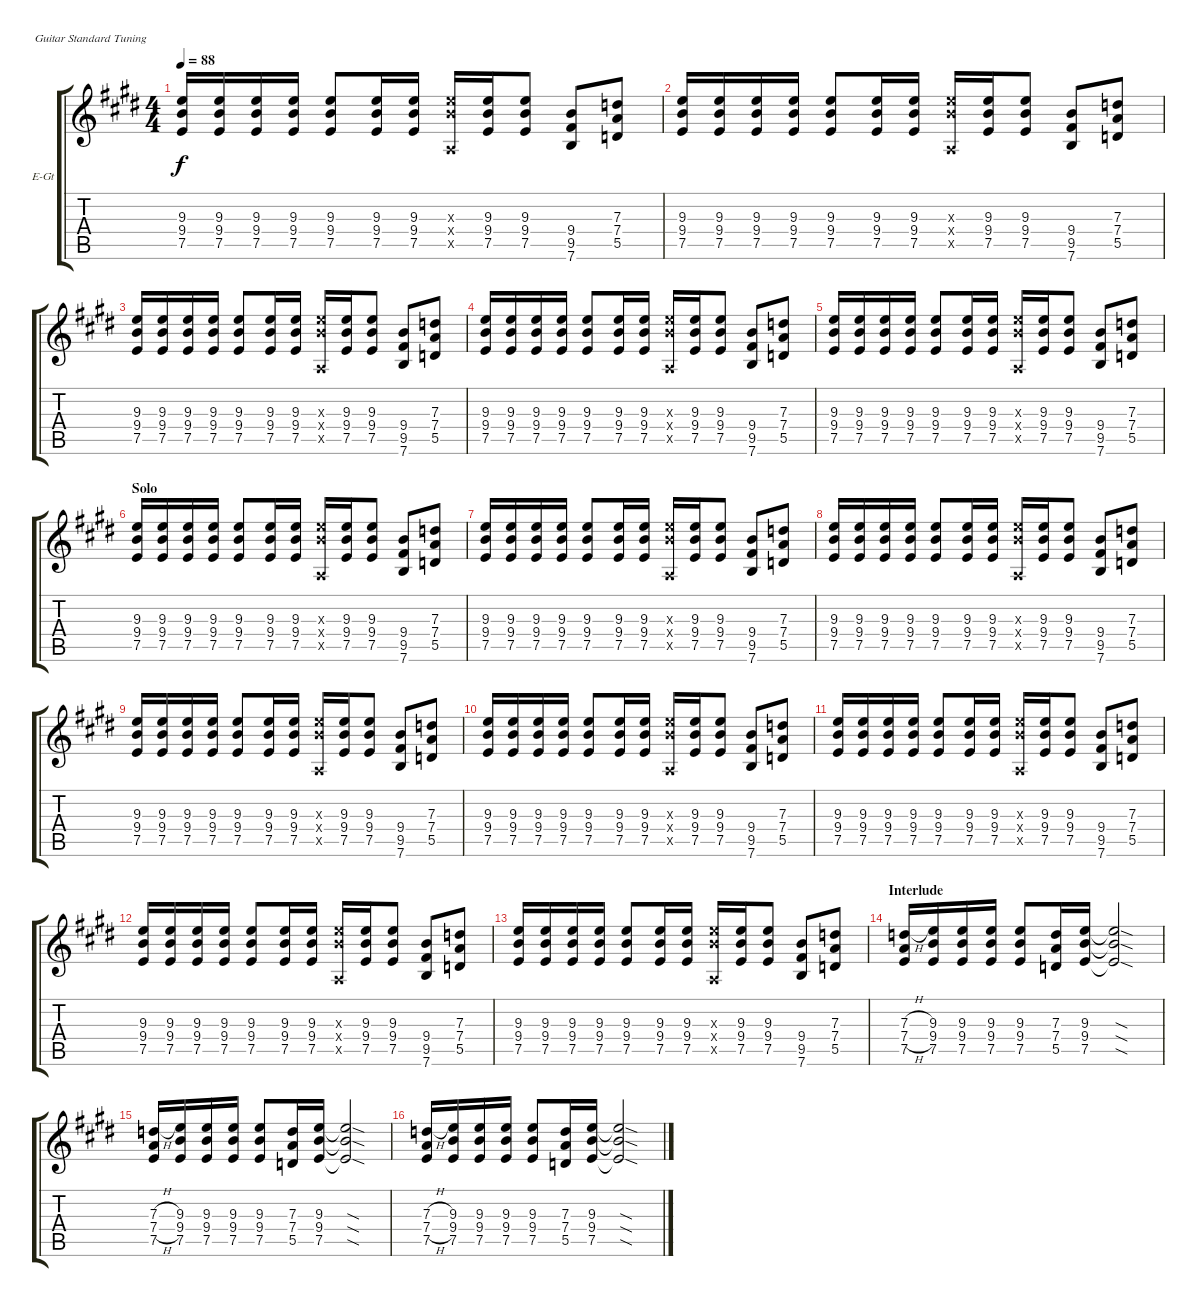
\defaultSystemsLayout 4
\bracketExtendMode groupsimilarinstruments
\firstSystemTrackNameOrientation horizontal
\otherSystemsTrackNameOrientation horizontal
\track ("Electric Guitar" "E-Gt") {instrument distortionguitar}
\staff {score tabs}
\tuning (E4 B3 G3 D3 A2 E2)
\ts (4 4)
\tempo 88
\clef g2
\ks e
(7.5 9.4 9.3).16{dy f} (9.3 9.4 7.5).16 (7.5 9.4 9.3).16 (7.5 9.4 9.3).16 (7.5 9.4 9.3).8 (7.5 9.4 9.3).16 (9.3 9.4 7.5).16 (9.4{x} 9.3{x} 0.5{x}).16 (7.5 9.4 9.3).16 (7.5 9.4 9.3).8 (7.6 9.5 9.4).8 (5.5 7.4 7.3).8 |
(7.5 9.4 9.3).16 (9.3 9.4 7.5).16 (7.5 9.4 9.3).16 (7.5 9.4 9.3).16 (7.5 9.4 9.3).8 (7.5 9.4 9.3).16 (9.3 9.4 7.5).16 (9.4{x} 9.3{x} 0.5{x}).16 (7.5 9.4 9.3).16 (7.5 9.4 9.3).8 (7.6 9.5 9.4).8 (5.5 7.4 7.3).8 |
(7.5 9.4 9.3).16 (9.3 9.4 7.5).16 (7.5 9.4 9.3).16 (7.5 9.4 9.3).16 (7.5 9.4 9.3).8 (7.5 9.4 9.3).16 (9.3 9.4 7.5).16 (9.4{x} 9.3{x} 0.5{x}).16 (7.5 9.4 9.3).16 (7.5 9.4 9.3).8 (7.6 9.5 9.4).8 (5.5 7.4 7.3).8 |
(7.5 9.4 9.3).16 (9.3 9.4 7.5).16 (7.5 9.4 9.3).16 (7.5 9.4 9.3).16 (7.5 9.4 9.3).8 (7.5 9.4 9.3).16 (9.3 9.4 7.5).16 (9.4{x} 9.3{x} 0.5{x}).16 (7.5 9.4 9.3).16 (7.5 9.4 9.3).8 (7.6 9.5 9.4).8 (5.5 7.4 7.3).8 |
(7.5 9.4 9.3).16 (9.3 9.4 7.5).16 (7.5 9.4 9.3).16 (7.5 9.4 9.3).16 (7.5 9.4 9.3).8 (7.5 9.4 9.3).16 (9.3 9.4 7.5).16 (9.4{x} 9.3{x} 0.5{x}).16 (7.5 9.4 9.3).16 (7.5 9.4 9.3).8 (7.6 9.5 9.4).8 (5.5 7.4 7.3).8 |
\section ("" "Solo")
(7.5 9.4 9.3).16 (9.3 9.4 7.5).16 (7.5 9.4 9.3).16 (7.5 9.4 9.3).16 (7.5 9.4 9.3).8 (7.5 9.4 9.3).16 (9.3 9.4 7.5).16 (9.4{x} 9.3{x} 0.5{x}).16 (7.5 9.4 9.3).16 (7.5 9.4 9.3).8 (7.6 9.5 9.4).8 (5.5 7.4 7.3).8 |
(7.5 9.4 9.3).16 (9.3 9.4 7.5).16 (7.5 9.4 9.3).16 (7.5 9.4 9.3).16 (7.5 9.4 9.3).8 (7.5 9.4 9.3).16 (9.3 9.4 7.5).16 (9.4{x} 9.3{x} 0.5{x}).16 (7.5 9.4 9.3).16 (7.5 9.4 9.3).8 (7.6 9.5 9.4).8 (5.5 7.4 7.3).8 |
(7.5 9.4 9.3).16 (9.3 9.4 7.5).16 (7.5 9.4 9.3).16 (7.5 9.4 9.3).16 (7.5 9.4 9.3).8 (7.5 9.4 9.3).16 (9.3 9.4 7.5).16 (9.4{x} 9.3{x} 0.5{x}).16 (7.5 9.4 9.3).16 (7.5 9.4 9.3).8 (7.6 9.5 9.4).8 (5.5 7.4 7.3).8 |
(7.5 9.4 9.3).16 (9.3 9.4 7.5).16 (7.5 9.4 9.3).16 (7.5 9.4 9.3).16 (7.5 9.4 9.3).8 (7.5 9.4 9.3).16 (9.3 9.4 7.5).16 (9.4{x} 9.3{x} 0.5{x}).16 (7.5 9.4 9.3).16 (7.5 9.4 9.3).8 (7.6 9.5 9.4).8 (5.5 7.4 7.3).8 |
(7.5 9.4 9.3).16 (9.3 9.4 7.5).16 (7.5 9.4 9.3).16 (7.5 9.4 9.3).16 (7.5 9.4 9.3).8 (7.5 9.4 9.3).16 (9.3 9.4 7.5).16 (9.4{x} 9.3{x} 0.5{x}).16 (7.5 9.4 9.3).16 (7.5 9.4 9.3).8 (7.6 9.5 9.4).8 (5.5 7.4 7.3).8 |
(7.5 9.4 9.3).16 (9.3 9.4 7.5).16 (7.5 9.4 9.3).16 (7.5 9.4 9.3).16 (7.5 9.4 9.3).8 (7.5 9.4 9.3).16 (9.3 9.4 7.5).16 (9.4{x} 9.3{x} 0.5{x}).16 (7.5 9.4 9.3).16 (7.5 9.4 9.3).8 (7.6 9.5 9.4).8 (5.5 7.4 7.3).8 |
(7.5 9.4 9.3).16 (9.3 9.4 7.5).16 (7.5 9.4 9.3).16 (7.5 9.4 9.3).16 (7.5 9.4 9.3).8 (7.5 9.4 9.3).16 (9.3 9.4 7.5).16 (9.4{x} 9.3{x} 0.5{x}).16 (7.5 9.4 9.3).16 (7.5 9.4 9.3).8 (7.6 9.5 9.4).8 (5.5 7.4 7.3).8 |
(7.5 9.4 9.3).16 (9.3 9.4 7.5).16 (7.5 9.4 9.3).16 (7.5 9.4 9.3).16 (7.5 9.4 9.3).8 (7.5 9.4 9.3).16 (9.3 9.4 7.5).16 (9.4{x} 9.3{x} 0.5{x}).16 (7.5 9.4 9.3).16 (7.5 9.4 9.3).8 (7.6 9.5 9.4).8 (5.5 7.4 7.3).8 |
\section ("" "Interlude")
(7.5 7.4{h} 7.3{h}).16 (7.5 9.4 9.3).16 (9.3 9.4 7.5).16 (7.5 9.4 9.3).16 (7.5 9.4 9.3).8 (5.5 7.4 7.3).16 (7.5 9.4 9.3).16 (9.3{sod t} 9.4{sod t} 7.5{sod t}).2 |
(7.5 7.4{h} 7.3{h}).16 (7.5 9.4 9.3).16 (9.3 9.4 7.5).16 (7.5 9.4 9.3).16 (7.5 9.4 9.3).8 (5.5 7.4 7.3).16 (7.5 9.4 9.3).16 (9.3{sod t} 9.4{sod t} 7.5{sod t}).2 |
(7.5 7.4{h} 7.3{h}).16 (7.5 9.4 9.3).16 (9.3 9.4 7.5).16 (7.5 9.4 9.3).16 (7.5 9.4 9.3).8 (5.5 7.4 7.3).16 (7.5 9.4 9.3).16 (9.3{sod t} 9.4{sod t} 7.5{sod t}).2
